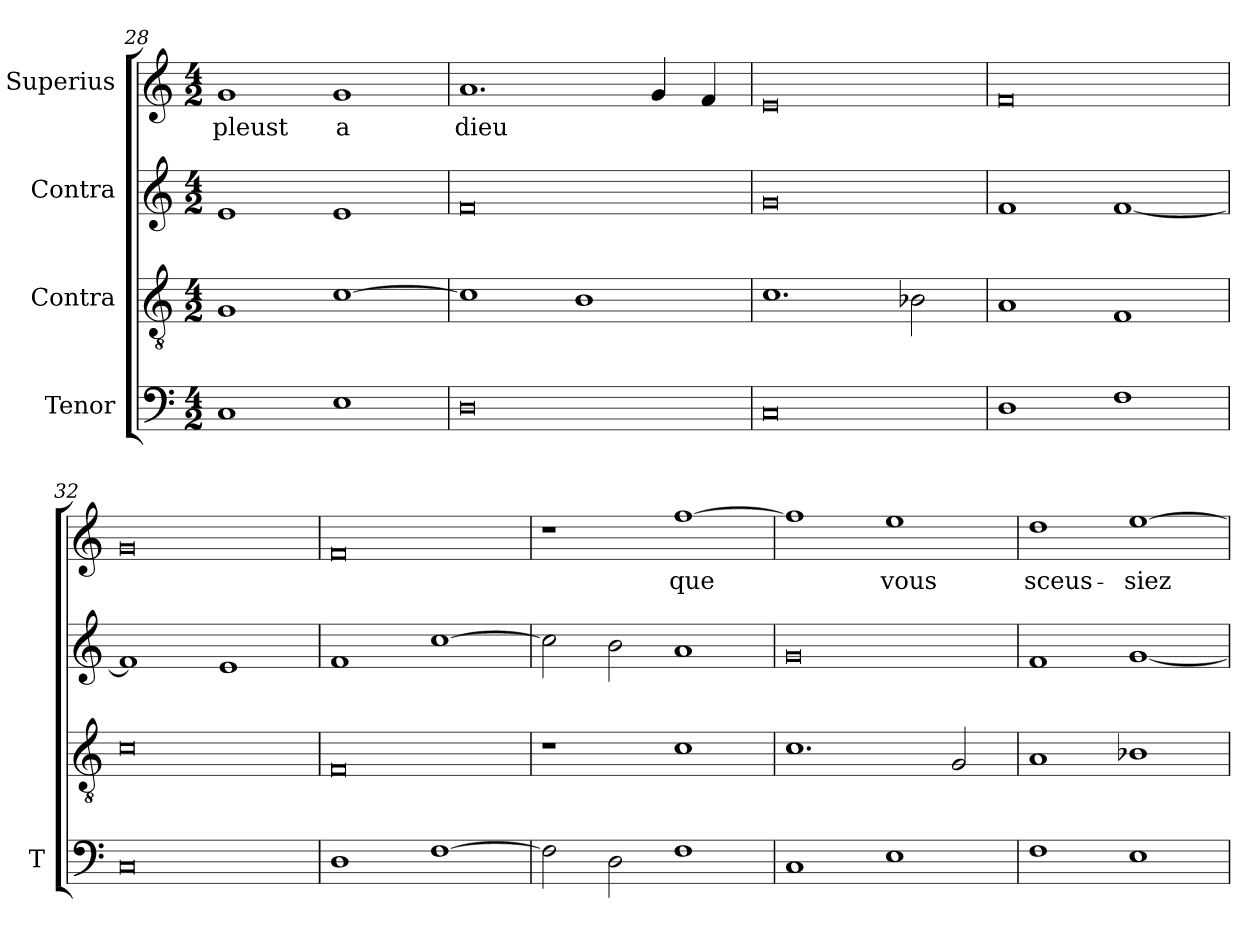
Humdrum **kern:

**kern	**kern	**kern	**kern	**text
*part4	*part3	*part2	*part1	*part1
*staff4	*staff3	*staff2	*staff1	*staff1
*I"Tenor	*I"Contra	*I"Contra	*I"Superius	*
*I'T	*	*	*	*
*clefF4	*clefGv2	*clefG2	*clefG2	*
*M4/2	*M4/2	*M4/2	*M4/2	*
=28	=28	=28	=28	=28
1C	1G	1e	1g	-pleust
1E	[1c	1e	1g	-a
=29	=29	=29	=29	=29
0D	1c]	0f	1.a	-dieu
.	1B	.	.	.
.	.	.	4g	.
.	.	.	4f	.
=30	=30	=30	=30	=30
0C	1.c	0g	0e	.
.	2B-X	.	.	.
=31	=31	=31	=31	=31
1D	1A	1f	0f	.
1F	1F	[1f	.	.
=32	=32	=32	=32	=32
0C	0c	1f]	0g	.
.	.	1e	.	.
=33	=33	=33	=33	=33
1D	0F	1f	0f	.
[1F	.	[1cc	.	.
=34	=34	=34	=34	=34
2F]	1r	2cc]	1r	.
2D	.	2b	.	.
1F	1c	1a	[1ff	-que
=35	=35	=35	=35	=35
1C	1.c	0g	1ff]	.
1E	.	.	1ee	-vous
.	2G	.	.	.
=36	=36	=36	=36	=36
1F	1A	1f	1dd	sceus-
1E	1B-X	[1g	[1ee	-siez
=	=	=	=	=
*-	*-	*-	*-	*-
